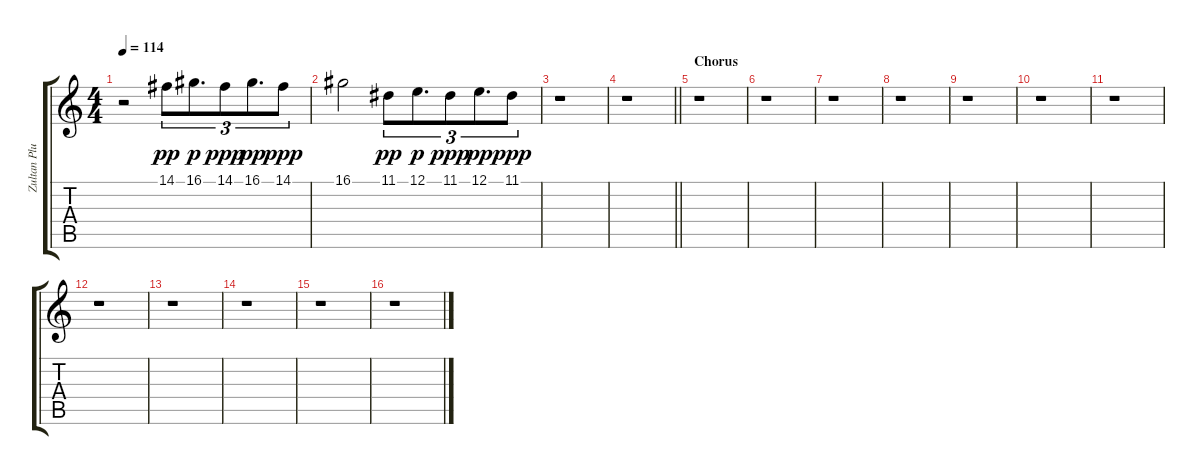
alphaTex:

\track ("Zultan Pluto (Keyboard Echo)" "Zultan Plu") {instrument acousticgrandpiano}
\staff {score tabs}
\tuning (E4 B3 G3 D3 A2 E2) {hide}
\ts (4 4)
\tempo 114
\clef g2
\ks c
r.2{dy ppp} 14.1.8{tu (3 2) dy pp} 16.1.8{d tu (3 2) dy p} 14.1.8{tu (3 2) dy ppp} 16.1.8{d tu (3 2) dy pp} 14.1.8{tu (3 2) dy ppp} |
16.1.2 11.1.8{tu (3 2) dy pp} 12.1.8{d tu (3 2) dy p} 11.1.8{tu (3 2) dy ppp} 12.1.8{d tu (3 2) dy pp} 11.1.8{tu (3 2) dy ppp} |
r.1 |
\barLineRight lightlight
r.1 |
\section ("" "Chorus")
r.1 |
r.1 |
r.1 |
r.1 |
r.1 |
r.1 |
r.1 |
r.1 |
r.1 |
r.1 |
r.1 |
r.1
